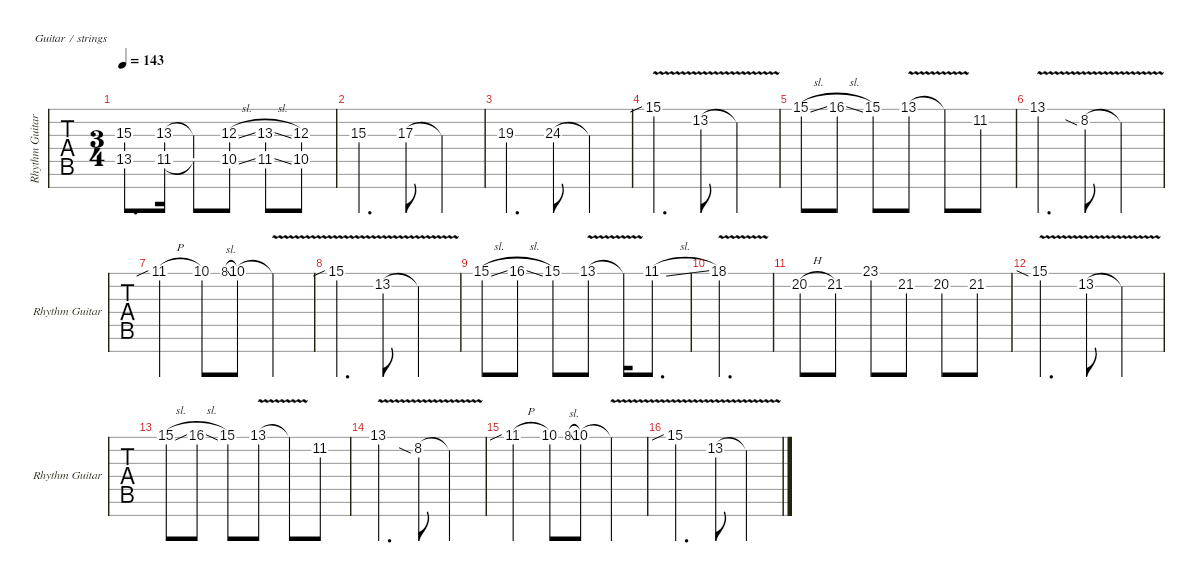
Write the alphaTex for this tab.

\defaultSystemsLayout 4
\hideDynamics
\bracketExtendMode nobrackets
\singleTrackTrackNamePolicy allsystems
\multiTrackTrackNamePolicy allsystems
\firstSystemTrackNameMode fullname
\otherSystemsTrackNameMode fullname
\otherSystemsTrackNameOrientation horizontal
\track ("Rhythm Guitar" "E-Gt7") {instrument electricguitarclean}
\staff {tabs}
\tuning (E4 B3 G3 D3 A2 E2 B1)
\ts (3 4)
\tempo 143
\clef g2
\ks bminor
(15.3 13.5).8{d dy mf} (13.3 11.5).16 (13.3{t} 11.5{t}).8 (12.3{sl} 10.5{sl}).8 (13.3{sl} 11.5{sl}).8 (12.3 10.5).8 |
15.3.4{d} 17.3.8 17.3{t}.4 |
19.3.4{d} 24.3.8 24.3{t}.4 |
15.1{v sib}.4{d} 13.2{v}.8 13.2{t}.4 |
15.1{sl}.8 16.1{sl}.8 15.1.8 13.1{v}.8 13.1{v t}.8 11.2.8 |
13.1{v}.4{d} 8.2{v sia}.8 8.2{v t}.4 |
11.1{sib h}.4 10.1.8 8.1{sl}.8{gr} 10.1.8 10.1{v t}.4 |
15.1{v sib}.4{d} 13.2{v}.8 13.2{t}.4 |
15.1{sl}.8 16.1{sl}.8 15.1.8 13.1{v}.8 13.1{v t}.16 11.1{sl}.8{d} |
18.1{v}.2{d} |
20.2{h}.8 21.2.8 23.1.8 21.2.8 20.2.8 21.2.8 |
15.1{v sia}.4{d} 13.2{v}.8 13.2{t}.4 |
15.1{sl}.8 16.1{sl}.8 15.1.8 13.1{v}.8 13.1{v t}.8 11.2.8 |
13.1{v}.4{d} 8.2{v sia}.8 8.2{v t}.4 |
11.1{sib h}.4 10.1.8 8.1{sl}.8{gr} 10.1.8 10.1{v t}.4 |
15.1{v sib}.4{d} 13.2{v}.8 13.2{t}.4
